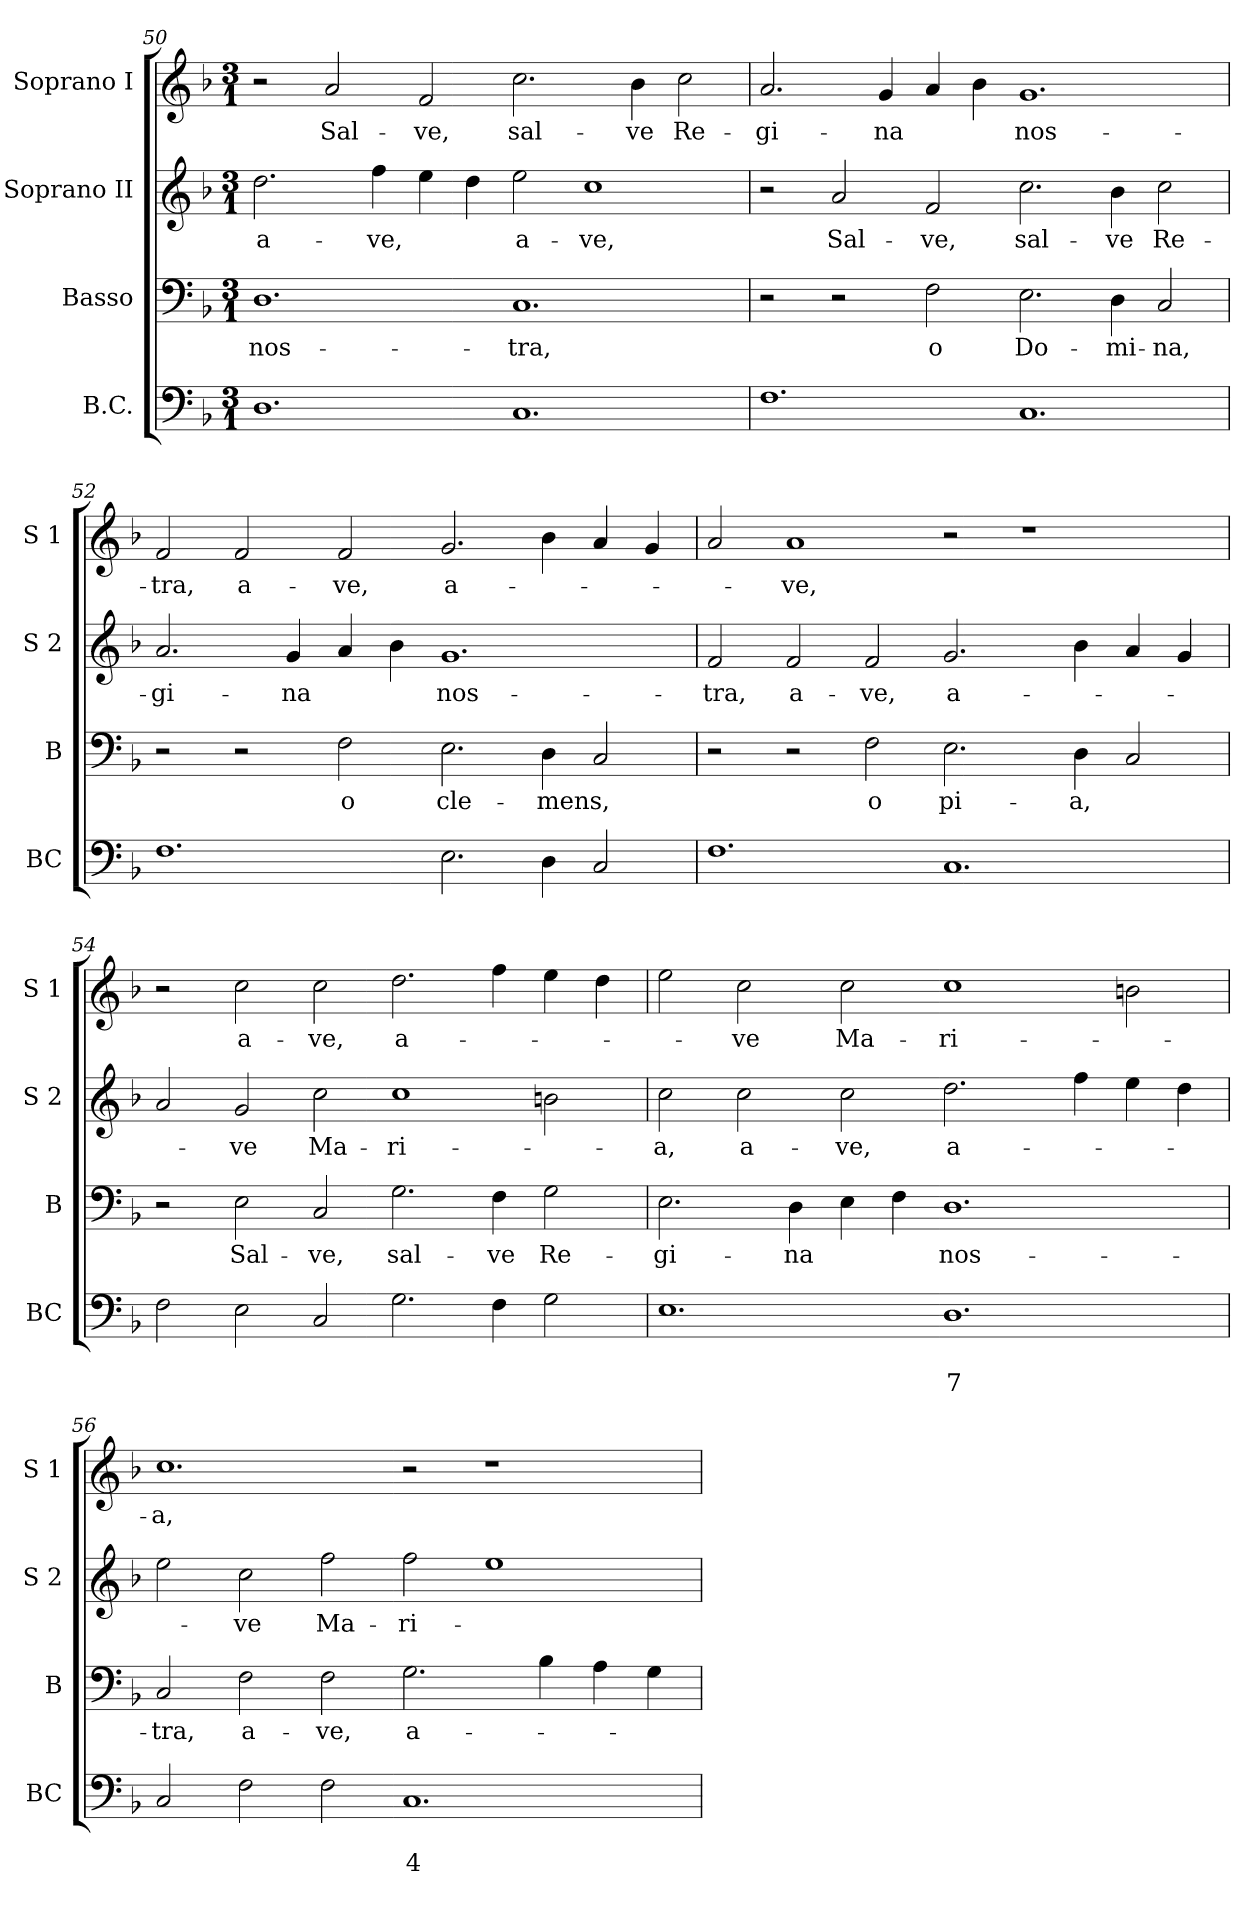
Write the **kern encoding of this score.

**kern	**text	**text	**kern	**text	**kern	**text	**kern	**text
*part4	*part4	*part4	*part3	*part3	*part2	*part2	*part1	*part1
*staff4	*staff4	*staff4	*staff3	*staff3	*staff2	*staff2	*staff1	*staff1
*I"B.C.	*	*	*I"Basso	*	*I"Soprano II	*	*I"Soprano I	*
*I'BC	*	*	*I'B	*	*I'S 2	*	*I'S 1	*
!!LO:LB:g=z
*clefF4	*	*	*clefF4	*	*clefG2	*	*clefG2	*
*k[b-]	*	*	*k[b-]	*	*k[b-]	*	*k[b-]	*
*F:	*	*	*F:	*	*F:	*	*F:	*
*M3/1	*	*	*M3/1	*	*M3/1	*	*M3/1	*
=50	=50	=50	=50	=50	=50	=50	=50	=50
!	!	!	!	!LO:LY:b	!	!LO:LY:b	!	!
1.D	.	.	1.D	nos-	2.dd\	a-	2r	.
!	!	!	!	!	!	!	!	!LO:LY:b
.	.	.	.	.	.	.	2a/	Sal-
!	!	!	!	!	!	!LO:LY:b	!	!
.	.	.	.	.	4ff\	-ve,	.	.
!	!	!	!	!	!	!	!	!LO:LY:b
.	.	.	.	.	4ee\	.	2f/	-ve,
.	.	.	.	.	4dd\	.	.	.
!	!	!	!	!LO:LY:b	!	!LO:LY:b	!	!LO:LY:b
1.C	.	.	1.C	-tra,	2ee\	a-	2.cc\	sal-
!	!	!	!	!	!	!LO:LY:b	!	!
.	.	.	.	.	1cc	-ve,	.	.
!	!	!	!	!	!	!	!	!LO:LY:b
.	.	.	.	.	.	.	4b-\	-ve
!	!	!	!	!	!	!	!	!LO:LY:b
.	.	.	.	.	.	.	2cc\	Re-
=51	=51	=51	=51	=51	=51	=51	=51	=51
!	!	!	!	!	!	!	!	!LO:LY:b
1.F	.	.	2r	.	2r	.	2.a/	-gi-
!	!	!	!	!	!	!LO:LY:b	!	!
.	.	.	2r	.	2a/	Sal-	.	.
!	!	!	!	!	!	!	!	!LO:LY:b
.	.	.	.	.	.	.	4g/	-na
!	!	!	!	!LO:LY:b	!	!LO:LY:b	!	!
.	.	.	2F\	o	2f/	-ve,	4a/	.
.	.	.	.	.	.	.	4b-\	.
!	!	!	!	!LO:LY:b	!	!LO:LY:b	!	!LO:LY:b
1.C	.	.	2.E\	Do-	2.cc\	sal-	1.g	nos-
!	!	!	!	!LO:LY:b	!	!LO:LY:b	!	!
.	.	.	4D\	-mi-	4b-\	-ve	.	.
!	!	!	!	!LO:LY:b	!	!LO:LY:b	!	!
.	.	.	2C/	-na,	2cc\	Re-	.	.
=52	=52	=52	=52	=52	=52	=52	=52	=52
!	!	!	!	!	!	!LO:LY:b	!	!LO:LY:b
1.F	.	.	2r	.	2.a/	-gi-	2f/	-tra,
!	!	!	!	!	!	!	!	!LO:LY:b
.	.	.	2r	.	.	.	2f/	a-
!	!	!	!	!	!	!LO:LY:b	!	!
.	.	.	.	.	4g/	-na	.	.
!	!	!	!	!LO:LY:b	!	!	!	!LO:LY:b
.	.	.	2F\	o	4a/	.	2f/	-ve,
.	.	.	.	.	4b-\	.	.	.
!	!	!	!	!LO:LY:b	!	!LO:LY:b	!	!LO:LY:b
2.E\	.	.	2.E\	cle-	1.g	nos-	2.g/	a-
!	!	!	!	!LO:LY:b	!	!	!	!
4D\	.	.	4D\	-mens,	.	.	4b-\	.
2C/	.	.	2C/	.	.	.	4a/	.
.	.	.	.	.	.	.	4g/	.
=53	=53	=53	=53	=53	=53	=53	=53	=53
!	!	!	!	!	!	!LO:LY:b	!	!
1.F	.	.	2r	.	2f/	-tra,	2a/	.
!	!	!	!	!	!	!LO:LY:b	!	!LO:LY:b
.	.	.	2r	.	2f/	a-	1a	-ve,
!	!	!	!	!LO:LY:b	!	!LO:LY:b	!	!
.	.	.	2F\	o	2f/	-ve,	.	.
!	!	!	!	!LO:LY:b	!	!LO:LY:b	!	!
1.C	.	.	2.E\	pi-	2.g/	a-	2r	.
.	.	.	.	.	.	.	1r	.
!	!	!	!	!LO:LY:b	!	!	!	!
.	.	.	4D\	-a,	4b-\	.	.	.
.	.	.	2C/	.	4a/	.	.	.
.	.	.	.	.	4g/	.	.	.
!!LO:LB:g=z
=54	=54	=54	=54	=54	=54	=54	=54	=54
2F\	.	.	2r	.	2a/	.	2r	.
!	!	!	!	!LO:LY:b	!	!LO:LY:b	!	!LO:LY:b
2E\	.	.	2E\	Sal-	2g/	-ve	2cc\	a-
!	!	!	!	!LO:LY:b	!	!LO:LY:b	!	!LO:LY:b
2C/	.	.	2C/	-ve,	2cc\	Ma-	2cc\	-ve,
!	!	!	!	!LO:LY:b	!	!LO:LY:b	!	!LO:LY:b
2.G\	.	.	2.G\	sal-	1cc	-ri-	2.dd\	a-
!	!	!	!	!LO:LY:b	!	!	!	!
4F\	.	.	4F\	-ve	.	.	4ff\	.
!	!	!	!	!LO:LY:b	!	!	!	!
2G\	.	.	2G\	Re-	2bn\	.	4ee\	.
.	.	.	.	.	.	.	4dd\	.
=55	=55	=55	=55	=55	=55	=55	=55	=55
*^	*	*	*	*	*	*	*	*
!	!	!	!	!	!LO:LY:b	!	!LO:LY:b	!	!
1.E	1ryy	.	.	2.E\	-gi-	2cc\	-a,	2ee\	.
!	!	!	!	!	!	!	!LO:LY:b	!	!LO:LY:b
.	.	.	.	.	.	2cc\	a-	2cc\	-ve
!	!	!	!	!	!LO:LY:b	!	!	!	!
.	.	.	.	4D\	-na	.	.	.	.
!	!	!	!	!	!	!	!LO:LY:b	!	!LO:LY:b
.	2ryy	.	.	4E\	.	2cc\	-ve,	2cc\	Ma-
.	.	.	.	4F\	.	.	.	.	.
!	!	!	!LO:LY:b	!	!LO:LY:b	!	!LO:LY:b	!	!LO:LY:b
1.D	2ryy	.	7	1.D	nos-	2.dd\	a-	1cc	-ri-
.	4ryy	.	.	.	.	.	.	.	.
!	!	!	!LO:LY:b	!	!	!	!	!	!
.	4ryy	.	6	.	.	4ff\	.	.	.
.	2ryy	.	.	.	.	4ee\	.	2bn\	.
.	.	.	.	.	.	4dd\	.	.	.
=56	=56	=56	=56	=56	=56	=56	=56	=56	=56
!	!	!	!	!	!LO:LY:b	!	!	!	!LO:LY:b
2C/	2ryy	.	.	2C/	-tra,	2ee\	.	1.cc	-a,
!	!	!	!	!	!LO:LY:b	!	!LO:LY:b	!	!
2F\	2ryy	.	.	2F\	a-	2cc\	-ve	.	.
!	!	!	!	!	!LO:LY:b	!	!LO:LY:b	!	!
2F\	2ryy	.	.	2F\	-ve,	2ff\	Ma-	.	.
!	!	!	!LO:LY:b	!	!LO:LY:b	!	!LO:LY:b	!	!
1.C	2ryy	.	4	2.G\	a-	2ff\	-ri-	2r	.
.	4ryy	.	.	.	.	1ee	.	1r	.
!	!	!	!LO:LY:b	!	!	!	!	!	!
.	4ryy	.	3	4B-\	.	.	.	.	.
.	2ryy	.	.	4A\	.	.	.	.	.
.	.	.	.	4G\	.	.	.	.	.
*v	*v	*	*	*	*	*	*	*	*
=	=	=	=	=	=	=	=	=
*-	*-	*-	*-	*-	*-	*-	*-	*-
